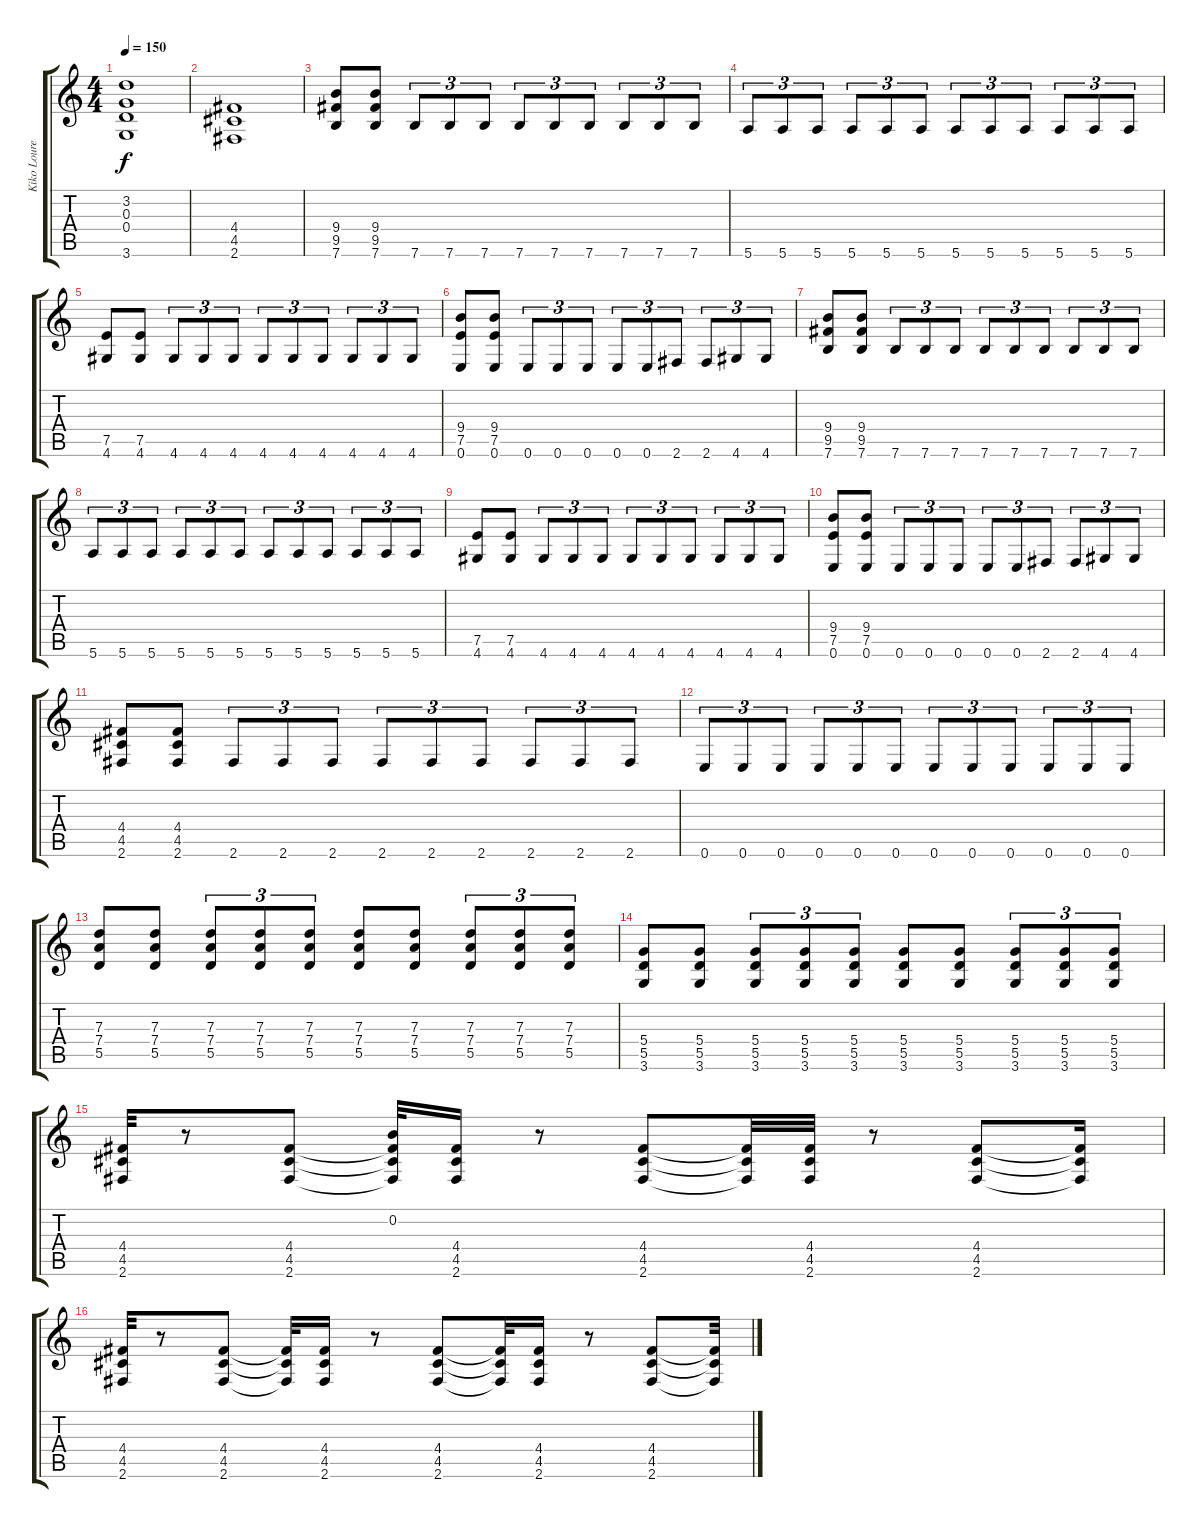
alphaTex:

\track ("Kiko Loureiro" "Kiko Loure") {instrument distortionguitar}
\staff {score tabs}
\tuning (E4 B3 G3 D3 A2 E2) {hide}
\ts (4 4)
\tempo 150
\clef g2
\ks c
(3.2 0.3 0.4 3.6).1{dy f} |
(4.4 4.5 2.6).1 |
(9.4 9.5 7.6).8 (9.4 9.5 7.6).8 7.6.8{tu (3 2)} 7.6.8{tu (3 2)} 7.6.8{tu (3 2)} 7.6.8{tu (3 2)} 7.6.8{tu (3 2)} 7.6.8{tu (3 2)} 7.6.8{tu (3 2)} 7.6.8{tu (3 2)} 7.6.8{tu (3 2)} |
5.6.8{tu (3 2)} 5.6.8{tu (3 2)} 5.6.8{tu (3 2)} 5.6.8{tu (3 2)} 5.6.8{tu (3 2)} 5.6.8{tu (3 2)} 5.6.8{tu (3 2)} 5.6.8{tu (3 2)} 5.6.8{tu (3 2)} 5.6.8{tu (3 2)} 5.6.8{tu (3 2)} 5.6.8{tu (3 2)} |
(7.5 4.6).8 (7.5 4.6).8 4.6.8{tu (3 2)} 4.6.8{tu (3 2)} 4.6.8{tu (3 2)} 4.6.8{tu (3 2)} 4.6.8{tu (3 2)} 4.6.8{tu (3 2)} 4.6.8{tu (3 2)} 4.6.8{tu (3 2)} 4.6.8{tu (3 2)} |
(9.4 7.5 0.6).8 (9.4 7.5 0.6).8 0.6.8{tu (3 2)} 0.6.8{tu (3 2)} 0.6.8{tu (3 2)} 0.6.8{tu (3 2)} 0.6.8{tu (3 2)} 2.6.8{tu (3 2)} 2.6.8{tu (3 2)} 4.6.8{tu (3 2)} 4.6.8{tu (3 2)} |
(9.4 9.5 7.6).8 (9.4 9.5 7.6).8 7.6.8{tu (3 2)} 7.6.8{tu (3 2)} 7.6.8{tu (3 2)} 7.6.8{tu (3 2)} 7.6.8{tu (3 2)} 7.6.8{tu (3 2)} 7.6.8{tu (3 2)} 7.6.8{tu (3 2)} 7.6.8{tu (3 2)} |
5.6.8{tu (3 2)} 5.6.8{tu (3 2)} 5.6.8{tu (3 2)} 5.6.8{tu (3 2)} 5.6.8{tu (3 2)} 5.6.8{tu (3 2)} 5.6.8{tu (3 2)} 5.6.8{tu (3 2)} 5.6.8{tu (3 2)} 5.6.8{tu (3 2)} 5.6.8{tu (3 2)} 5.6.8{tu (3 2)} |
(7.5 4.6).8 (7.5 4.6).8 4.6.8{tu (3 2)} 4.6.8{tu (3 2)} 4.6.8{tu (3 2)} 4.6.8{tu (3 2)} 4.6.8{tu (3 2)} 4.6.8{tu (3 2)} 4.6.8{tu (3 2)} 4.6.8{tu (3 2)} 4.6.8{tu (3 2)} |
(9.4 7.5 0.6).8 (9.4 7.5 0.6).8 0.6.8{tu (3 2)} 0.6.8{tu (3 2)} 0.6.8{tu (3 2)} 0.6.8{tu (3 2)} 0.6.8{tu (3 2)} 2.6.8{tu (3 2)} 2.6.8{tu (3 2)} 4.6.8{tu (3 2)} 4.6.8{tu (3 2)} |
(4.4 4.5 2.6).8 (4.4 4.5 2.6).8 2.6.8{tu (3 2)} 2.6.8{tu (3 2)} 2.6.8{tu (3 2)} 2.6.8{tu (3 2)} 2.6.8{tu (3 2)} 2.6.8{tu (3 2)} 2.6.8{tu (3 2)} 2.6.8{tu (3 2)} 2.6.8{tu (3 2)} |
0.6.8{tu (3 2)} 0.6.8{tu (3 2)} 0.6.8{tu (3 2)} 0.6.8{tu (3 2)} 0.6.8{tu (3 2)} 0.6.8{tu (3 2)} 0.6.8{tu (3 2)} 0.6.8{tu (3 2)} 0.6.8{tu (3 2)} 0.6.8{tu (3 2)} 0.6.8{tu (3 2)} 0.6.8{tu (3 2)} |
(7.3 7.4 5.5).8 (7.3 7.4 5.5).8 (7.3 7.4 5.5).8{tu (3 2)} (7.3 7.4 5.5).8{tu (3 2)} (7.3 7.4 5.5).8{tu (3 2)} (7.3 7.4 5.5).8 (7.3 7.4 5.5).8 (7.3 7.4 5.5).8{tu (3 2)} (7.3 7.4 5.5).8{tu (3 2)} (7.3 7.4 5.5).8{tu (3 2)} |
(5.4 5.5 3.6).8 (5.4 5.5 3.6).8 (5.4 5.5 3.6).8{tu (3 2)} (5.4 5.5 3.6).8{tu (3 2)} (5.4 5.5 3.6).8{tu (3 2)} (5.4 5.5 3.6).8 (5.4 5.5 3.6).8 (5.4 5.5 3.6).8{tu (3 2)} (5.4 5.5 3.6).8{tu (3 2)} (5.4 5.5 3.6).8{tu (3 2)} |
(4.4 4.5 2.6).32 r.8 (4.4 4.5 2.6).8 (0.2 4.4{t} 4.5{t} 2.6{t}).32 (4.4 4.5 2.6).16 r.8 (4.4 4.5 2.6).8 (4.4{t} 4.5{t} 2.6{t}).32 (4.4 4.5 2.6).32 r.8 (4.4 4.5 2.6).8 (4.4{t} 4.5{t} 2.6{t}).16 |
(4.4 4.5 2.6).32 r.8 (4.4 4.5 2.6).8 (4.4{t} 4.5{t} 2.6{t}).32 (4.4 4.5 2.6).16 r.8 (4.4 4.5 2.6).8 (4.4{t} 4.5{t} 2.6{t}).32 (4.4 4.5 2.6).16 r.8 (4.4 4.5 2.6).8 (4.4{t} 4.5{t} 2.6{t}).32
